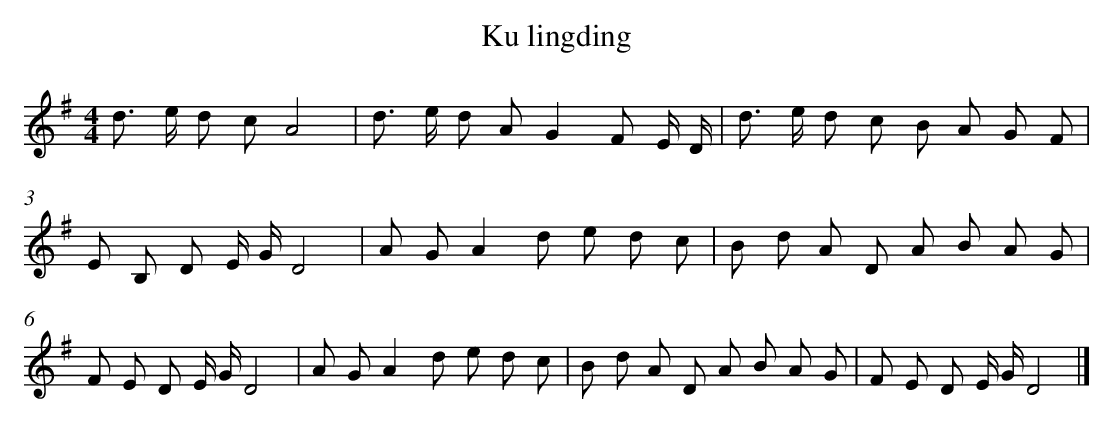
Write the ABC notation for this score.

X:1
T: Ku lingding
L: 1/8
M: 4/4
K: G
d> e d cA4 [I:setbarnb 1]|
d> e d AG2F E/ D/ |
d> e d c B A G F |
E B, D E/ G/D4 |
A GA2d e d c |
B d A D A B A G |
F E D E/ G/D4 |
A GA2d e d c |
B d A D A B A G |
F E D E/ G/D4 |]
